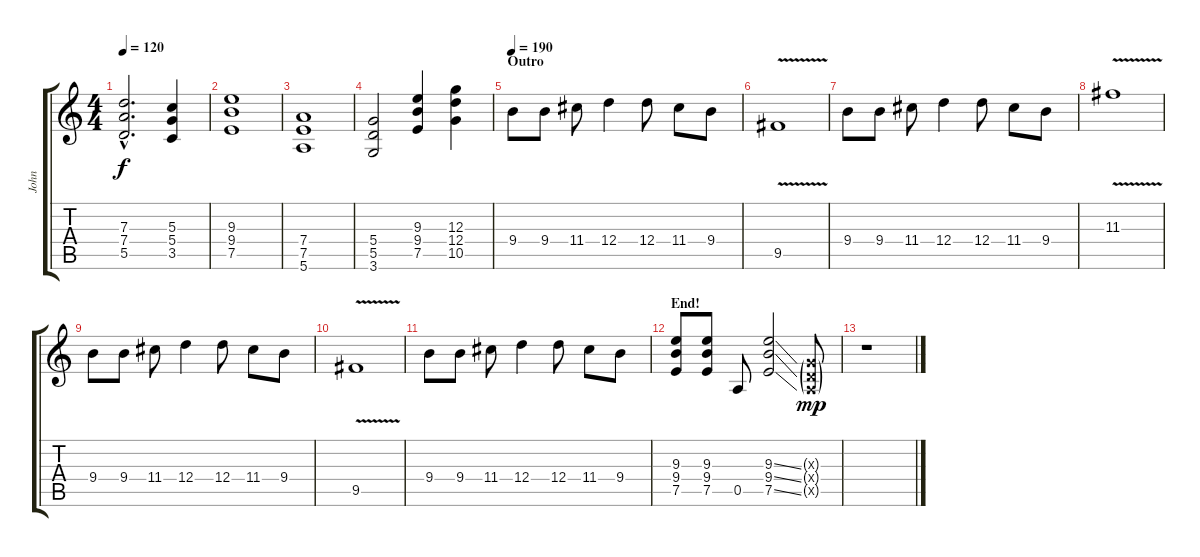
\track ("John" "John") {instrument distortionguitar}
\staff {score tabs}
\tuning (E4 B3 G3 D3 A2 E2) {hide}
\ts (4 4)
\tempo 120
\clef g2
\ks c
(7.3{hac} 7.4{hac} 5.5{hac}).2{d dy f} (5.3 5.4 3.5).4 |
(9.3 9.4 7.5).1 |
(7.4 7.5 5.6).1 |
(5.4 5.5 3.6).2 (9.3 9.4 7.5).4 (12.3 12.4 10.5).4 |
\section ("" "Outro")
\tempo 190
9.4.8 9.4.8 11.4.8 12.4.4 12.4.8 11.4.8 9.4.8 |
9.5{v}.1 |
9.4.8 9.4.8 11.4.8 12.4.4 12.4.8 11.4.8 9.4.8 |
11.3{v}.1 |
9.4.8 9.4.8 11.4.8 12.4.4 12.4.8 11.4.8 9.4.8 |
9.5{v}.1 |
9.4.8 9.4.8 11.4.8 12.4.4 12.4.8 11.4.8 9.4.8 |
\section ("" "End!")
(9.3 9.4 7.5).8 (9.3 9.4 7.5).8 0.5.8 (9.3{ss} 9.4{ss} 7.5{ss}).2 (0.3{g x} 0.4{g x} 0.5{g x}).8{dy mp} |
r.1
